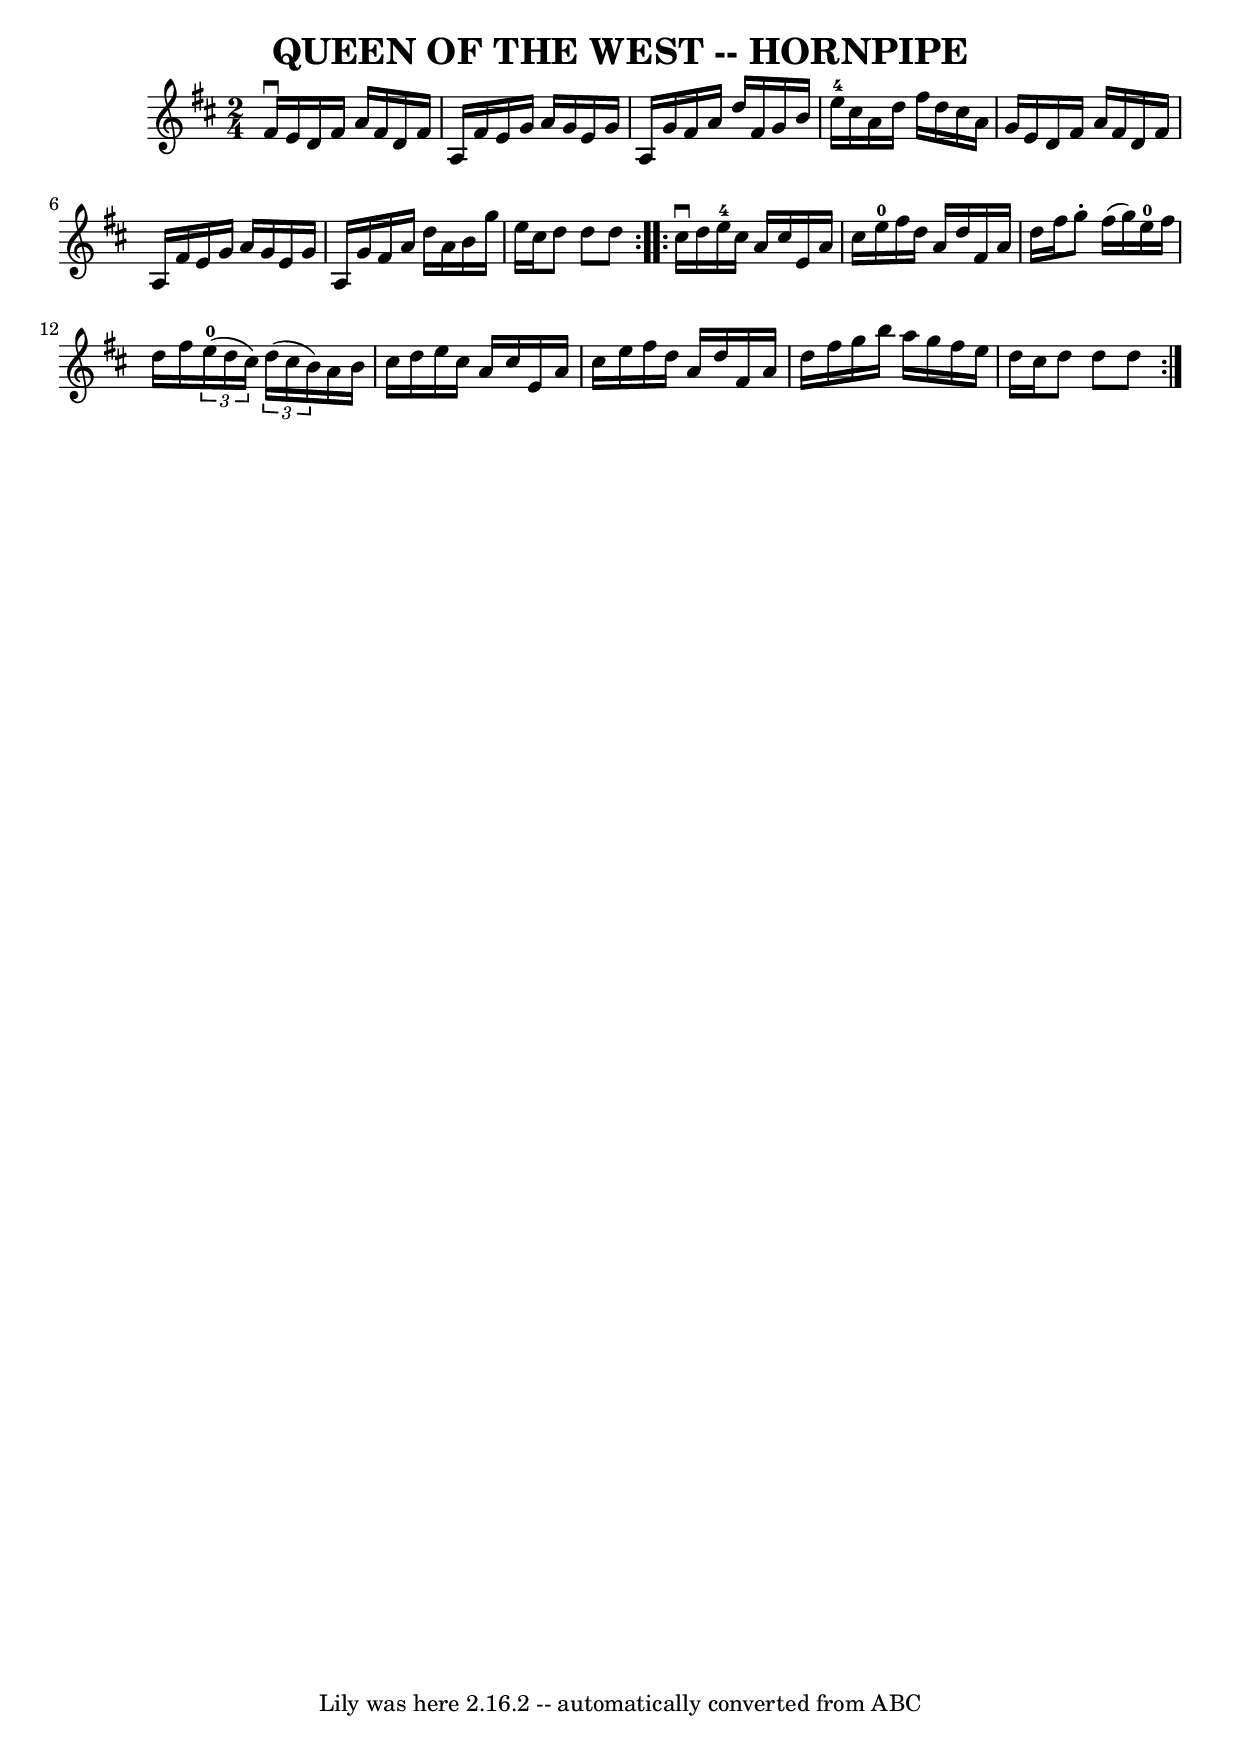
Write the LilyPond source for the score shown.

\version "2.16.2"
\include "Mammoth.ily"
\header {
  %% book = "Ryan's Mammoth Collection of Fiddle Tunes"
  crossRefNumber = "1"
  footnotes = ""
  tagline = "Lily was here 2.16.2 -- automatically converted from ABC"
  title = "QUEEN OF THE WEST -- HORNPIPE"

}
voicedefault =  {



  \repeat volta 2 {

    \time 2/4 
    \key d \major
    fis'16^\downbow e'16        |
    d'16    
    fis'16 a'16 fis'16 d'16 fis'16 a16 fis'16    |
    e'16  
    g'16 a'16 g'16 e'16 g'16 a16 g'16    |
    fis'16    
    a'16 d''16 fis'16 g'16 b'16 e''16-4 cis''16    |
    
    a'16 d''16 fis''16 d''16 cis''16 a'16 g'16 e'16    
    |
    |
    d'16 fis'16 a'16 fis'16 d'16 fis'16    
    a16 fis'16    |
    e'16 g'16 a'16 g'16 e'16 g'16 a16 
    g'16    |
    fis'16 a'16 d''16 a'16 b'16 g''16 e''16 
    cis''16    |
    d''8 d''8 d''8    
  }     
  \repeat volta 2 {
    
    cis''16^\downbow d''16        |
    e''16-4 cis''16 a'16    
    cis''16 e'16 a'16 cis''16 e''16-0   |
    fis''16 d''16  
    a'16 d''16 fis'16 a'16 d''16 fis''16    |
    g''8-.   
    fis''16 (g''16) e''16-0 fis''16 d''16 fis''16    |
    
    \times 2/3 { e''16-0(d''16 cis''16) 
	       }   \times 2/3 { d''16 (
				cis''16 b'16) 
			      } a'16 b'16 cis''16 d''16    |
    
    |
    e''16 cis''16 a'16 cis''16 e'16 a'16 cis''16    
    e''16    |
    fis''16 d''16 a'16 d''16 fis'16 a'16    
    d''16 fis''16    |
    g''16 b''16 a''16 g''16 fis''16    
    e''16 d''16 cis''16    |
    d''8 d''8 d''8    
  }   

}

\score{
  <<

    \context Staff="default"
    {
      \voicedefault 
      
    }

  >>
  \layout {
    
  }
  \midi {
  }

}
